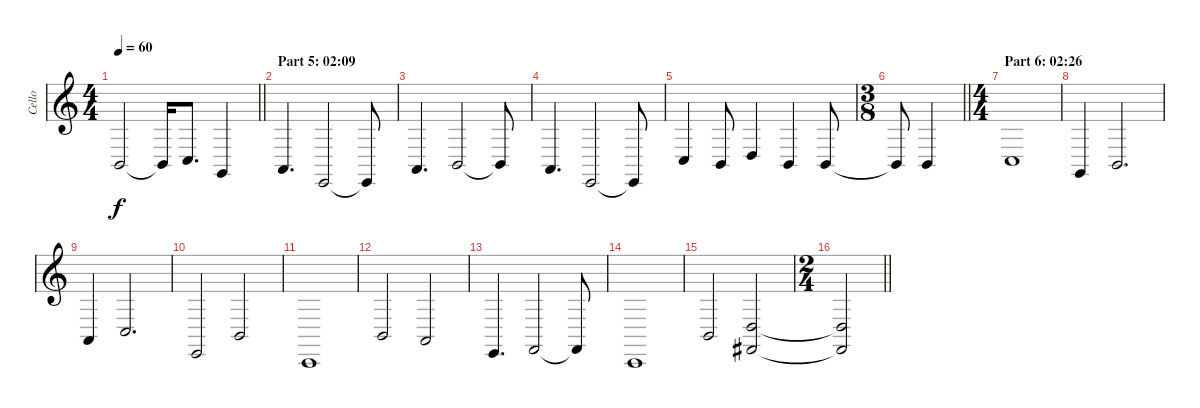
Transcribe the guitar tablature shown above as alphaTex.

\track ("Cello" "Cello") {instrument cello}
\staff {score}
\tuning (A3 D3 G2 C2) {hide}
\ts (4 4)
\tempo 60
\clef g2
\barLineRight lightlight
\ks c
4.3.2{dy f} 4.3{t}.16 5.3.8{d} 0.3.4 |
\section ("" "Part 5: 02:09")
2.3.4{d} 4.4.2 4.4{t}.8 |
2.3.4{d} 4.3.2 4.3{t}.8 |
2.3.4{d} 4.4.2 4.4{t}.8 |
5.3.4 4.3.8 7.3.4 4.3.4 4.3.8 |
\ts (3 8)
\barLineRight lightlight
4.3{t}.8 4.3.4 |
\ts (4 4)
\section ("" "Part 6: 02:26")
5.3.1 |
0.3.4 4.3.2{d} |
2.3.4 5.3.2{d} |
4.4.2 4.3.2 |
0.4.1 |
4.3.2 2.3.2 |
4.4.4{d} 5.4.2 5.4{t}.8 |
0.4.1 |
4.3.2 (7.3 6.4).2 |
\ts (2 4)
\barLineRight lightlight
(7.3{t} 6.4{t}).2
